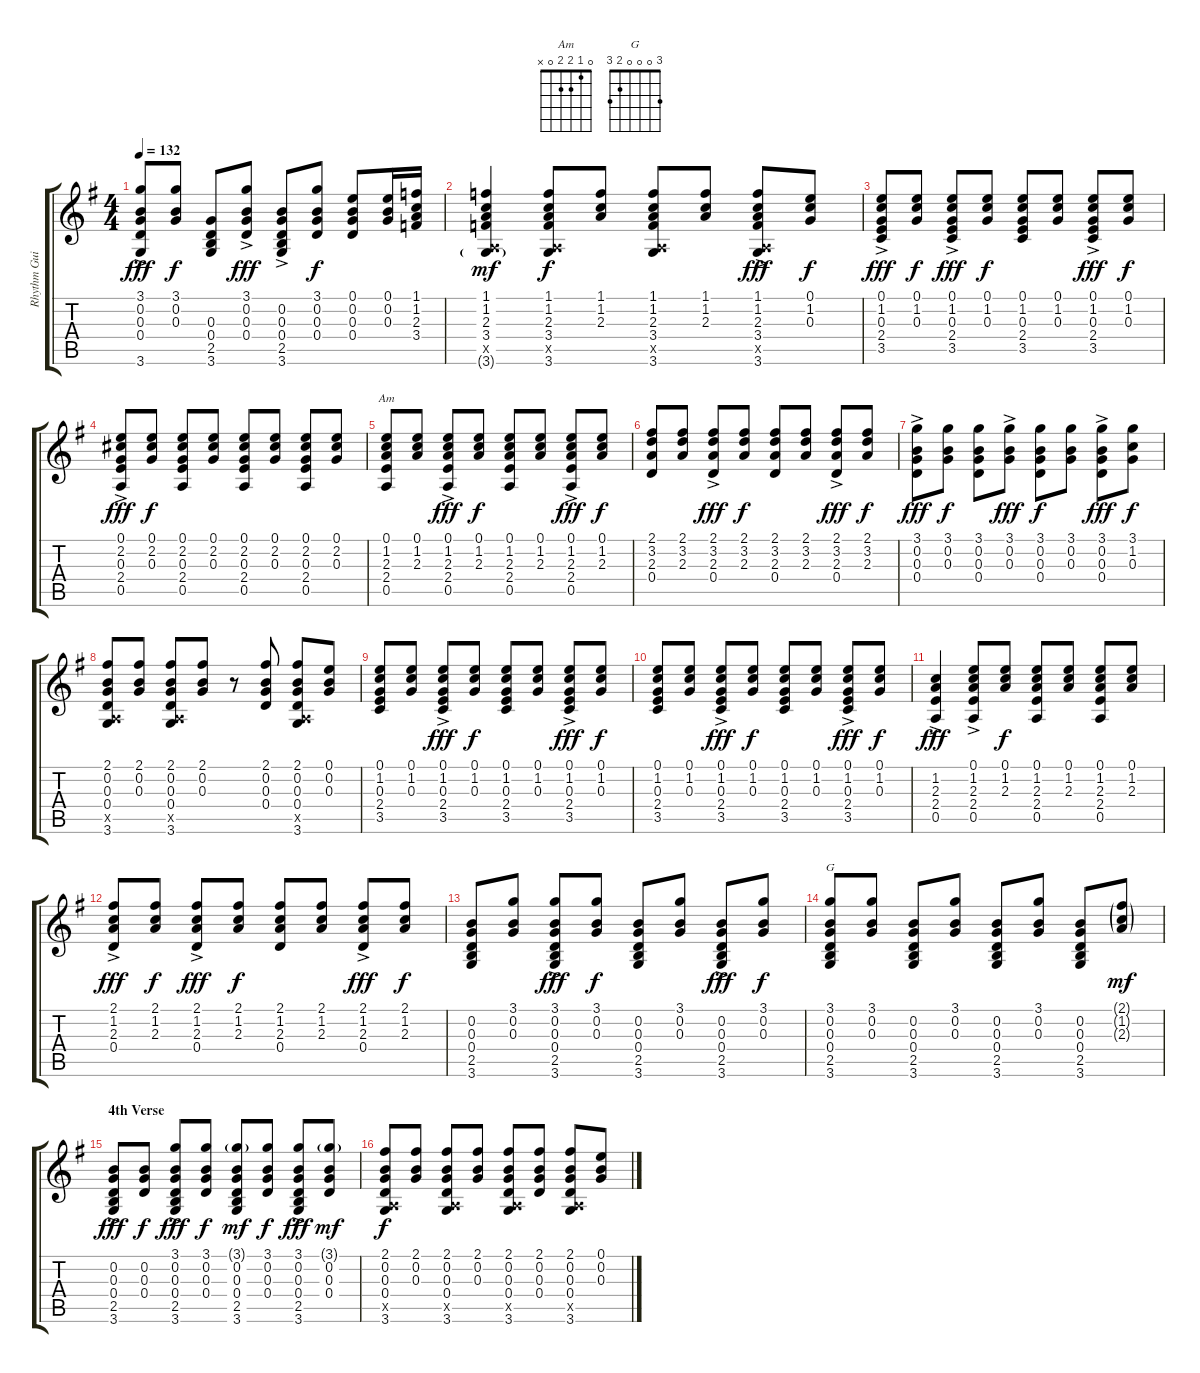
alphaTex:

\track ("Rhythm Guitar" "Rhythm Gui") {instrument acousticguitarnylon}
\staff {score tabs}
\tuning (E4 B3 G3 D3 A2 E2) {hide}
\chord ("Am" 0 1 2 2 0 x)
\chord ("G" 3 0 0 0 2 3)
\ts (4 4)
\tempo 132
\clef g2
\ks g
(3.1{ac} 0.2 0.3 0.4 3.6).8{dy fff} (3.1 0.2 0.3).8{dy f} (0.3 0.4 2.5 3.6).8 (3.1{ac} 0.2 0.3 0.4).8{dy fff} (0.2{ac} 0.3 0.4 2.5 3.6).8 (3.1 0.2 0.3 0.4).8{dy f} (0.1 0.2 0.3 0.4).8 (0.1 0.2 0.3).16 (1.1 1.2 2.3 3.4).16 |
(1.1 1.2 2.3 3.4 0.5{x} 3.6{g}).4{dy mf} (1.1 1.2 2.3 3.4 0.5{x} 3.6).8{dy f} (1.1 1.2 2.3).8 (1.1 1.2 2.3 3.4 0.5{x} 3.6).8 (1.1 1.2 2.3).8 (1.1{ac} 1.2 2.3 3.4 0.5{x} 3.6).8{dy fff} (0.1 1.2 0.3).8{dy f} |
(0.1{ac} 1.2 0.3 2.4 3.5).8{dy fff} (0.1 1.2 0.3).8{dy f} (0.1{ac} 1.2 0.3 2.4 3.5).8{dy fff} (0.1 1.2 0.3).8{dy f} (0.1 1.2 0.3 2.4 3.5).8 (0.1 1.2 0.3).8 (0.1{ac} 1.2 0.3 2.4 3.5).8{dy fff} (0.1 1.2 0.3).8{dy f} |
(0.1{ac} 2.2 0.3 2.4 0.5).8{dy fff} (0.1 2.2 0.3).8{dy f} (0.1 2.2 0.3 2.4 0.5).8 (0.1 2.2 0.3).8 (0.1 2.2 0.3 2.4 0.5).8 (0.1 2.2 0.3).8 (0.1 2.2 0.3 2.4 0.5).8 (0.1 2.2 0.3).8 |
(0.1 1.2 2.3 2.4 0.5).8{ch "Am"} (0.1 1.2 2.3).8 (0.1{ac} 1.2 2.3 2.4 0.5).8{dy fff} (0.1 1.2 2.3).8{dy f} (0.1 1.2 2.3 2.4 0.5).8 (0.1 1.2 2.3).8 (0.1{ac} 1.2 2.3 2.4 0.5).8{dy fff} (0.1 1.2 2.3).8{dy f} |
(2.1 3.2 2.3 0.4).8 (2.1 3.2 2.3).8 (2.1{ac} 3.2 2.3 0.4).8{dy fff} (2.1 3.2 2.3).8{dy f} (2.1 3.2 2.3 0.4).8 (2.1 3.2 2.3).8 (2.1{ac} 3.2 2.3 0.4).8{dy fff} (2.1 3.2 2.3).8{dy f} |
(3.1{ac} 0.2 0.3 0.4).8{dy fff} (3.1 0.2 0.3).8{dy f} (3.1 0.2 0.3 0.4).8 (3.1{ac} 0.2 0.3).8{dy fff} (3.1 0.2 0.3 0.4).8{dy f} (3.1 0.2 0.3).8 (3.1{ac} 0.2 0.3 0.4).8{dy fff} (3.1 1.2 0.3).8{dy f} |
(2.1 0.2 0.3 0.4 0.5{x} 3.6).8 (2.1 0.2 0.3).8 (2.1 0.2 0.3 0.4 0.5{x} 3.6).8 (2.1 0.2 0.3).8 r.8 (2.1 0.2 0.3 0.4).8 (2.1 0.2 0.3 0.4 0.5{x} 3.6).8 (0.1 0.2 0.3).8 |
(0.1 1.2 0.3 2.4 3.5).8 (0.1 1.2 0.3).8 (0.1{ac} 1.2 0.3 2.4 3.5).8{dy fff} (0.1 1.2 0.3).8{dy f} (0.1 1.2 0.3 2.4 3.5).8 (0.1 1.2 0.3).8 (0.1{ac} 1.2 0.3 2.4 3.5).8{dy fff} (0.1 1.2 0.3).8{dy f} |
(0.1 1.2 0.3 2.4 3.5).8 (0.1 1.2 0.3).8 (0.1{ac} 1.2 0.3 2.4 3.5).8{dy fff} (0.1 1.2 0.3).8{dy f} (0.1 1.2 0.3 2.4 3.5).8 (0.1 1.2 0.3).8 (0.1{ac} 1.2 0.3 2.4 3.5).8{dy fff} (0.1 1.2 0.3).8{dy f} |
(1.2{ac} 2.3 2.4 0.5).4{dy fff} (0.1 1.2{ac} 2.3 2.4 0.5).8 (0.1 1.2 2.3).8{dy f} (0.1 1.2 2.3 2.4 0.5).8 (0.1 1.2 2.3).8 (0.1 1.2 2.3 2.4 0.5).8 (0.1 1.2 2.3).8 |
(2.1{ac} 1.2 2.3 0.4).8{dy fff} (2.1 1.2 2.3).8{dy f} (2.1{ac} 1.2 2.3 0.4).8{dy fff} (2.1 1.2 2.3).8{dy f} (2.1 1.2 2.3 0.4).8 (2.1 1.2 2.3).8 (2.1{ac} 1.2 2.3 0.4).8{dy fff} (2.1 1.2 2.3).8{dy f} |
(0.2 0.3 0.4 2.5 3.6).8 (3.1 0.2 0.3).8 (3.1{ac} 0.2 0.3 0.4 2.5 3.6).8{dy fff} (3.1 0.2 0.3).8{dy f} (0.2 0.3 0.4 2.5 3.6).8 (3.1 0.2 0.3).8 (0.2{ac} 0.3 0.4 2.5 3.6).8{dy fff} (3.1 0.2 0.3).8{dy f} |
(3.1 0.2 0.3 0.4 2.5 3.6).8{ch "G"} (3.1 0.2 0.3).8 (0.2 0.3 0.4 2.5 3.6).8 (3.1 0.2 0.3).8 (0.2 0.3 0.4 2.5 3.6).8 (3.1 0.2 0.3).8 (0.2 0.3 0.4 2.5 3.6).8 (2.1{g} 1.2{g} 2.3{g}).8{dy mf} |
\section ("" "4th Verse")
(0.2{ac} 0.3 0.4 2.5 3.6).8{dy fff} (0.2 0.3 0.4).8{dy f} (3.1{ac} 0.2 0.3 0.4 2.5 3.6).8{dy fff} (3.1 0.2 0.3 0.4).8{dy f} (3.1{g} 0.2 0.3 0.4 2.5 3.6).8{dy mf} (3.1 0.2 0.3 0.4).8{dy f} (3.1 0.2{ac} 0.3 0.4 2.5 3.6).8{dy fff} (3.1{g} 0.2 0.3 0.4).8{dy mf} |
(2.1 0.2 0.3 0.4 0.5{x} 3.6).8{dy f} (2.1 0.2 0.3).8 (2.1 0.2 0.3 0.4 0.5{x} 3.6).8 (2.1 0.2 0.3).8 (2.1 0.2 0.3 0.4 0.5{x} 3.6).8 (2.1 0.2 0.3 0.4).8 (2.1 0.2 0.3 0.4 0.5{x} 3.6).8 (0.1 0.2 0.3).8
